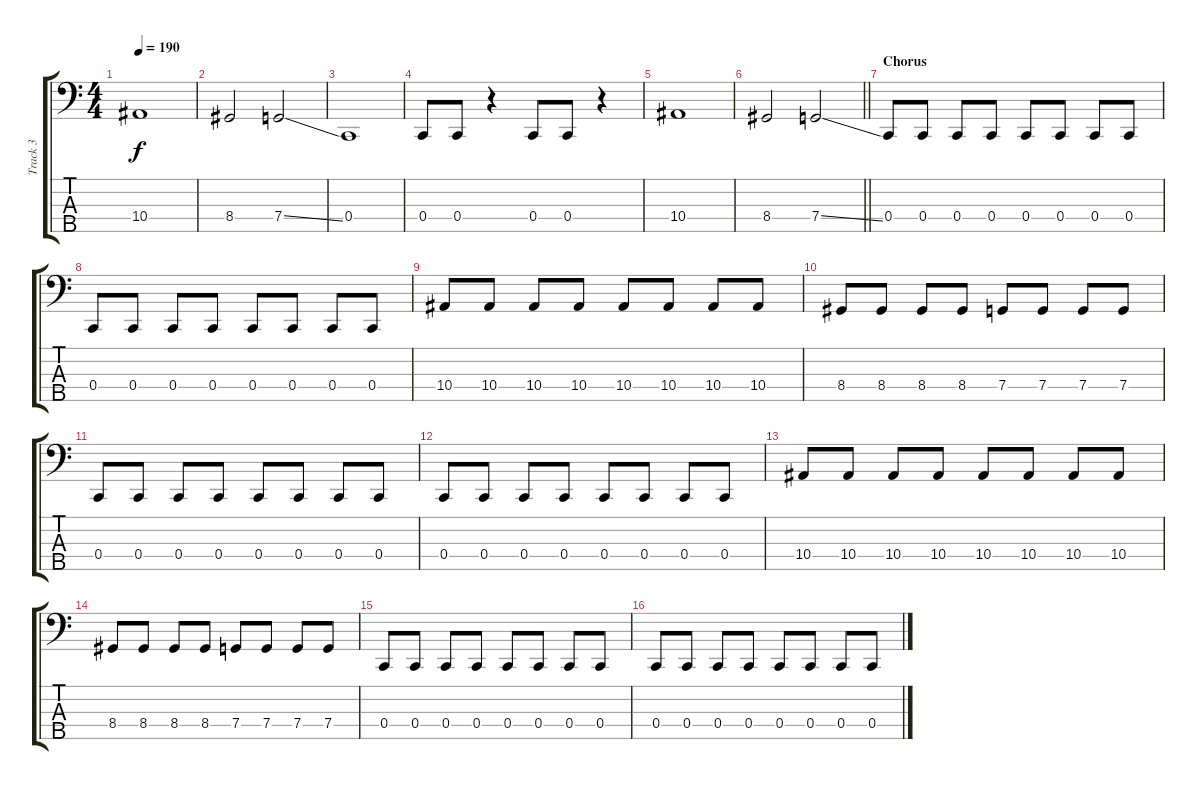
\track ("Track 3" "Track 3") {instrument electricbassfinger}
\staff {score tabs}
\tuning (G2 C2 G1 C1 G0) {hide}
\ts (4 4)
\tempo 190
\clef f4
\ks c
10.4.1{dy f} |
8.4.2 7.4{ss}.2 |
0.4.1 |
0.4.8 0.4.8 r.4 0.4.8 0.4.8 r.4 |
10.4.1 |
\barLineRight lightlight
8.4.2 7.4{ss}.2 |
\section ("" "Chorus")
0.4.8 0.4.8 0.4.8 0.4.8 0.4.8 0.4.8 0.4.8 0.4.8 |
0.4.8 0.4.8 0.4.8 0.4.8 0.4.8 0.4.8 0.4.8 0.4.8 |
10.4.8 10.4.8 10.4.8 10.4.8 10.4.8 10.4.8 10.4.8 10.4.8 |
8.4.8 8.4.8 8.4.8 8.4.8 7.4.8 7.4.8 7.4.8 7.4.8 |
0.4.8 0.4.8 0.4.8 0.4.8 0.4.8 0.4.8 0.4.8 0.4.8 |
0.4.8 0.4.8 0.4.8 0.4.8 0.4.8 0.4.8 0.4.8 0.4.8 |
10.4.8 10.4.8 10.4.8 10.4.8 10.4.8 10.4.8 10.4.8 10.4.8 |
8.4.8 8.4.8 8.4.8 8.4.8 7.4.8 7.4.8 7.4.8 7.4.8 |
0.4.8 0.4.8 0.4.8 0.4.8 0.4.8 0.4.8 0.4.8 0.4.8 |
0.4.8 0.4.8 0.4.8 0.4.8 0.4.8 0.4.8 0.4.8 0.4.8
